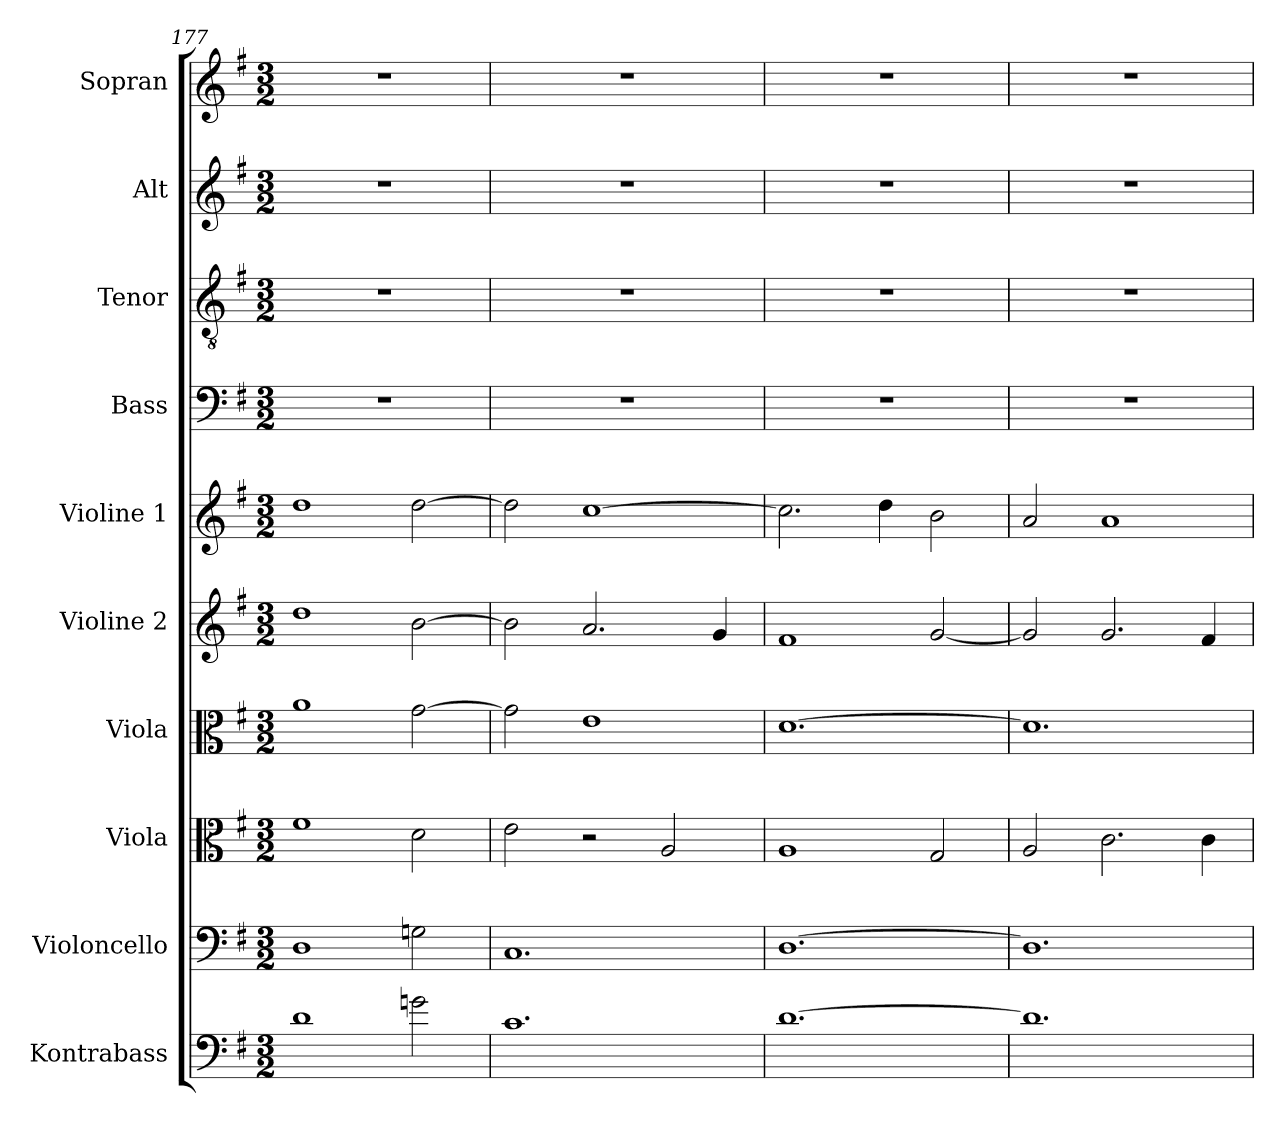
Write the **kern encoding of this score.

**kern	**kern	**kern	**kern	**kern	**kern	**kern	**kern	**kern	**kern
*part10	*part9	*part8	*part7	*part6	*part5	*part4	*part3	*part2	*part1
*staff10	*staff9	*staff8	*staff7	*staff6	*staff5	*staff4	*staff3	*staff2	*staff1
*I"Kontrabass	*I"Violoncello	*I"Viola	*I"Viola	*I"Violine 2	*I"Violine 1	*I"Bass	*I"Tenor	*I"Alt	*I"Sopran
*I'Kb.	*I'Vc.	*I'Vla.	*I'Vla.	*I'Vl. 2	*I'Vl. 1	*I'B.	*I'T.	*I'A.	*I'S.
*clefF4	*clefF4	*clefC3	*clefC3	*clefG2	*clefG2	*clefF4	*clefGv2	*clefG2	*clefG2
*ITrd7c12	*	*	*	*	*	*	*ITrd7c12	*	*
*k[f#]	*k[f#]	*k[f#]	*k[f#]	*k[f#]	*k[f#]	*k[f#]	*k[f#]	*k[f#]	*k[f#]
*G:	*G:	*G:	*G:	*G:	*G:	*G:	*G:	*G:	*G:
*M3/2	*M3/2	*M3/2	*M3/2	*M3/2	*M3/2	*M3/2	*M3/2	*M3/2	*M3/2
=177	=177	=177	=177	=177	=177	=177	=177	=177	=177
!	!	!	!	!	!	!LO:N:vis=1	!LO:N:vis=1	!LO:N:vis=1	!LO:N:vis=1
1Di	1Di	1f#i	1ai	1ddi	1ddi	1.r	1.r	1.r	1.r
2Gni\	2Gni\	2di\	[2gi\	[2bi\	[2ddi\	.	.	.	.
!!LO:PB:g=z
=178	=178	=178	=178	=178	=178	=178	=178	=178	=178
!	!	!	!	!	!	!LO:N:vis=1	!LO:N:vis=1	!LO:N:vis=1	!LO:N:vis=1
1.Ci	1.Ci	2ei\	2gi\]	2bi\]	2ddi\]	1.r	1.r	1.r	1.r
.	.	2r	1ei	2.ai/	[1cci	.	.	.	.
.	.	2Ai/	.	.	.	.	.	.	.
.	.	.	.	4gi/	.	.	.	.	.
=179	=179	=179	=179	=179	=179	=179	=179	=179	=179
!	!	!	!	!	!	!LO:N:vis=1	!LO:N:vis=1	!LO:N:vis=1	!LO:N:vis=1
[1.Di	[1.Di	1Ai	[1.di	1f#i	2.cci\]	1.r	1.r	1.r	1.r
.	.	.	.	.	4ddi\	.	.	.	.
.	.	2Gi/	.	[2gi/	2bi\	.	.	.	.
=180	=180	=180	=180	=180	=180	=180	=180	=180	=180
!	!	!	!	!	!	!LO:N:vis=1	!LO:N:vis=1	!LO:N:vis=1	!LO:N:vis=1
1.Di]	1.Di]	2Ai/	1.di]	2gi/]	2ai/	1.r	1.r	1.r	1.r
.	.	2.ci\	.	2.gi/	1ai	.	.	.	.
.	.	4ci\	.	4f#i/	.	.	.	.	.
=	=	=	=	=	=	=	=	=	=
*-	*-	*-	*-	*-	*-	*-	*-	*-	*-
